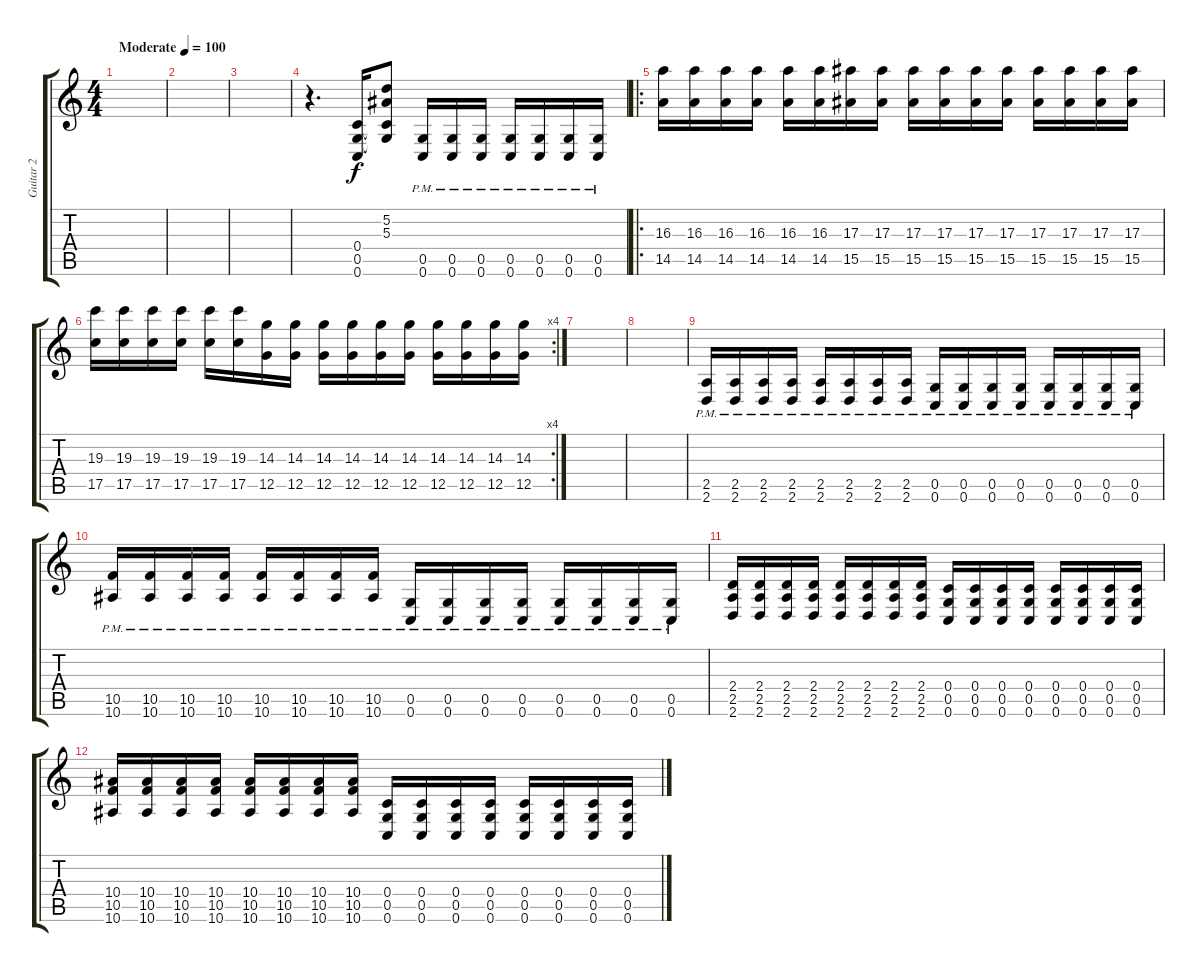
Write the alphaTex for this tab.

\track ("Guitar 2" "Guitar 2") {instrument distortionguitar}
\staff {score tabs}
\tuning (D4 A3 F3 C3 G2 C2) {hide}
\ts (4 4)
\tempo (100 "Moderate")
\clef g2
\ks c
|
|
|
r.4{d} (0.4 0.5 0.6).16{instrument distortionguitar} (5.2 5.3 0.4{t} 0.5{t}).8 (0.5{pm} 0.6{pm}).16 (0.5{pm} 0.6{pm}).16 (0.5{pm} 0.6{pm}).16 (0.5{pm} 0.6{pm}).16 (0.5{pm} 0.6{pm}).16 (0.5{pm} 0.6{pm}).16 (0.5{pm} 0.6{pm}).16 |
\ro
(16.3 14.5).16 (16.3 14.5).16 (16.3 14.5).16 (16.3 14.5).16 (16.3 14.5).16 (16.3 14.5).16 (17.3 15.5).16 (17.3 15.5).16 (17.3 15.5).16 (17.3 15.5).16 (17.3 15.5).16 (17.3 15.5).16 (17.3 15.5).16 (17.3 15.5).16 (17.3 15.5).16 (17.3 15.5).16 |
\rc 4
(19.3 17.5).16 (19.3 17.5).16 (19.3 17.5).16 (19.3 17.5).16 (19.3 17.5).16 (19.3 17.5).16 (14.3 12.5).16 (14.3 12.5).16 (14.3 12.5).16 (14.3 12.5).16 (14.3 12.5).16 (14.3 12.5).16 (14.3 12.5).16 (14.3 12.5).16 (14.3 12.5).16 (14.3 12.5).16 |
|
|
(2.5{pm} 2.6{pm}).16 (2.5{pm} 2.6{pm}).16 (2.5{pm} 2.6{pm}).16 (2.5{pm} 2.6{pm}).16 (2.5{pm} 2.6{pm}).16 (2.5{pm} 2.6{pm}).16 (2.5{pm} 2.6{pm}).16 (2.5{pm} 2.6{pm}).16 (0.5{pm} 0.6{pm}).16 (0.5{pm} 0.6{pm}).16 (0.5{pm} 0.6{pm}).16 (0.5{pm} 0.6{pm}).16 (0.5{pm} 0.6{pm}).16 (0.5{pm} 0.6{pm}).16 (0.5{pm} 0.6{pm}).16 (0.5{pm} 0.6{pm}).16 |
(10.5{pm} 10.6{pm}).16 (10.5{pm} 10.6{pm}).16 (10.5{pm} 10.6{pm}).16 (10.5{pm} 10.6{pm}).16 (10.5{pm} 10.6{pm}).16 (10.5{pm} 10.6{pm}).16 (10.5{pm} 10.6{pm}).16 (10.5{pm} 10.6{pm}).16 (0.5{pm} 0.6{pm}).16 (0.5{pm} 0.6{pm}).16 (0.5{pm} 0.6{pm}).16 (0.5{pm} 0.6{pm}).16 (0.5{pm} 0.6{pm}).16 (0.5{pm} 0.6{pm}).16 (0.5{pm} 0.6{pm}).16 (0.5{pm} 0.6{pm}).16 |
(2.4 2.5 2.6).16 (2.4 2.5 2.6).16 (2.4 2.5 2.6).16 (2.4 2.5 2.6).16 (2.4 2.5 2.6).16 (2.4 2.5 2.6).16 (2.4 2.5 2.6).16 (2.4 2.5 2.6).16 (0.4 0.5 0.6).16 (0.4 0.5 0.6).16 (0.4 0.5 0.6).16 (0.4 0.5 0.6).16 (0.4 0.5 0.6).16 (0.4 0.5 0.6).16 (0.4 0.5 0.6).16 (0.4 0.5 0.6).16 |
(10.4 10.5 10.6).16 (10.4 10.5 10.6).16 (10.4 10.5 10.6).16 (10.4 10.5 10.6).16 (10.4 10.5 10.6).16 (10.4 10.5 10.6).16 (10.4 10.5 10.6).16 (10.4 10.5 10.6).16 (0.4 0.5 0.6).16 (0.4 0.5 0.6).16 (0.4 0.5 0.6).16 (0.4 0.5 0.6).16 (0.4 0.5 0.6).16 (0.4 0.5 0.6).16 (0.4 0.5 0.6).16 (0.4 0.5 0.6).16
